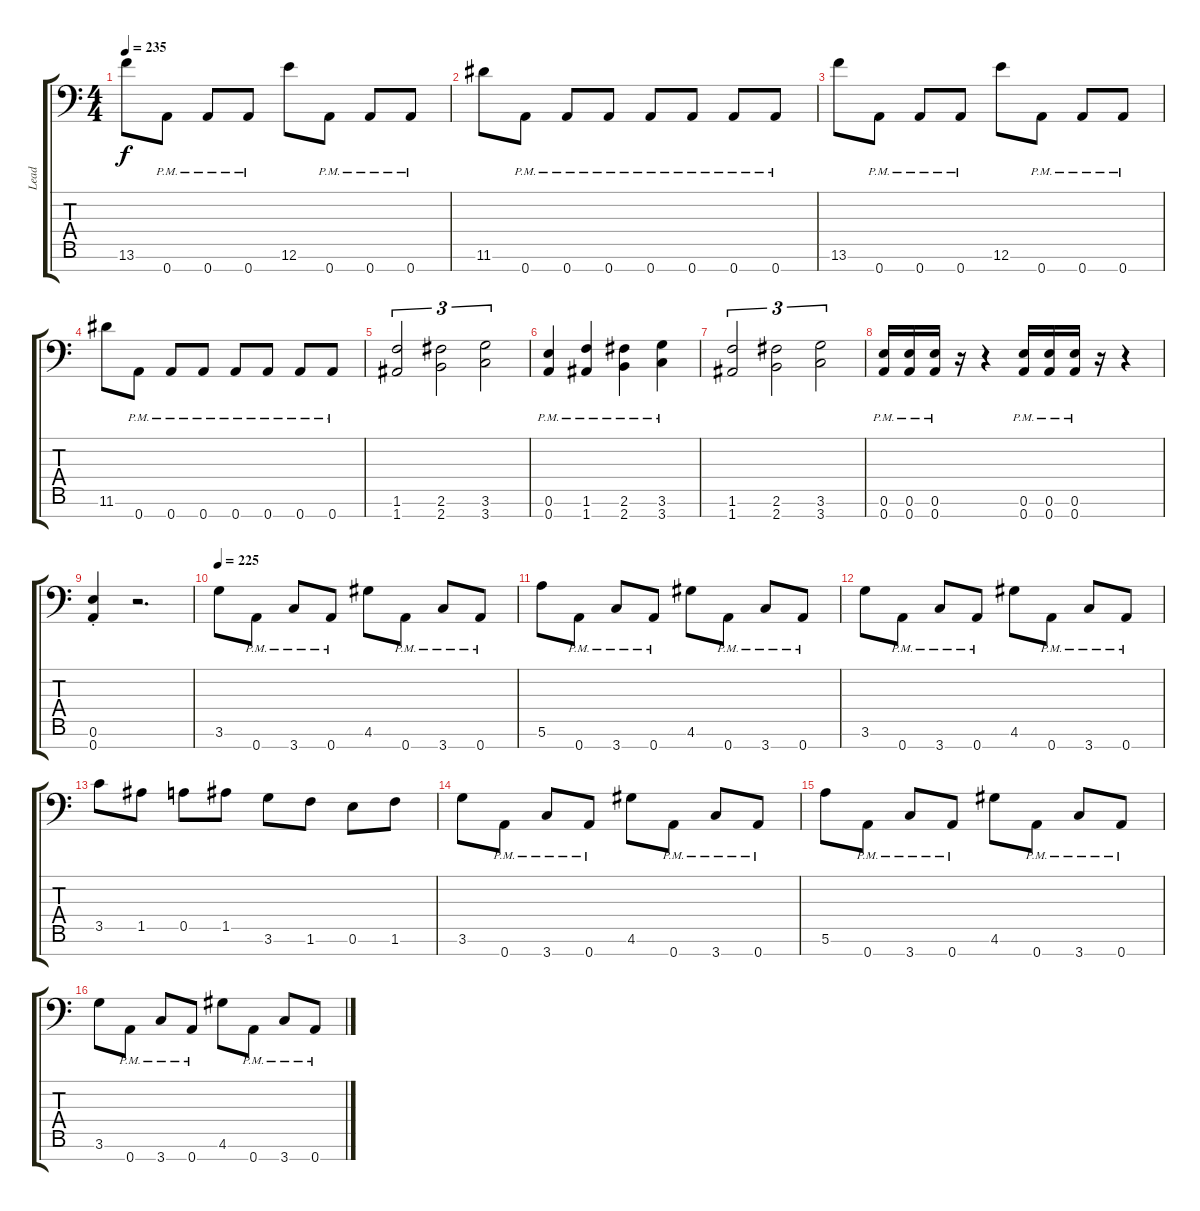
\track ("Lead" "Lead") {instrument distortionguitar}
\staff {score tabs}
\tuning (E4 B3 G3 D3 A2 E2 A1) {hide}
\ts (4 4)
\tempo 235
\clef f4
\ks c
13.6.8{dy f} 0.7{pm}.8 0.7{pm}.8 0.7{pm}.8 12.6.8 0.7{pm}.8 0.7{pm}.8 0.7{pm}.8 |
11.6.8 0.7{pm}.8 0.7{pm}.8 0.7{pm}.8 0.7{pm}.8 0.7{pm}.8 0.7{pm}.8 0.7{pm}.8 |
13.6.8 0.7{pm}.8 0.7{pm}.8 0.7{pm}.8 12.6.8 0.7{pm}.8 0.7{pm}.8 0.7{pm}.8 |
11.6.8 0.7{pm}.8 0.7{pm}.8 0.7{pm}.8 0.7{pm}.8 0.7{pm}.8 0.7{pm}.8 0.7{pm}.8 |
(1.6 1.7).2{tu (3 2)} (2.6 2.7).2{tu (3 2)} (3.6 3.7).2{tu (3 2)} |
(0.6{pm} 0.7{pm}).4 (1.6{pm} 1.7{pm}).4 (2.6{pm} 2.7{pm}).4 (3.6{pm} 3.7{pm}).4 |
(1.6 1.7).2{tu (3 2)} (2.6 2.7).2{tu (3 2)} (3.6 3.7).2{tu (3 2)} |
(0.6{pm} 0.7{pm}).16 (0.6{pm} 0.7{pm}).16 (0.6{pm} 0.7{pm}).16 r.16 r.4 (0.6{pm} 0.7{pm}).16 (0.6{pm} 0.7{pm}).16 (0.6{pm} 0.7{pm}).16 r.16 r.4 |
(0.6{st} 0.7{st}).4 r.2{d} |
\tempo 225
3.6.8 0.7{pm}.8 3.7{pm}.8 0.7{pm}.8 4.6.8 0.7{pm}.8 3.7{pm}.8 0.7{pm}.8 |
5.6.8 0.7{pm}.8 3.7{pm}.8 0.7{pm}.8 4.6.8 0.7{pm}.8 3.7{pm}.8 0.7{pm}.8 |
3.6.8 0.7{pm}.8 3.7{pm}.8 0.7{pm}.8 4.6.8 0.7{pm}.8 3.7{pm}.8 0.7{pm}.8 |
3.5.8 1.5.8 0.5.8 1.5.8 3.6.8 1.6.8 0.6.8 1.6.8 |
3.6.8 0.7{pm}.8 3.7{pm}.8 0.7{pm}.8 4.6.8 0.7{pm}.8 3.7{pm}.8 0.7{pm}.8 |
5.6.8 0.7{pm}.8 3.7{pm}.8 0.7{pm}.8 4.6.8 0.7{pm}.8 3.7{pm}.8 0.7{pm}.8 |
3.6.8 0.7{pm}.8 3.7{pm}.8 0.7{pm}.8 4.6.8 0.7{pm}.8 3.7{pm}.8 0.7{pm}.8
